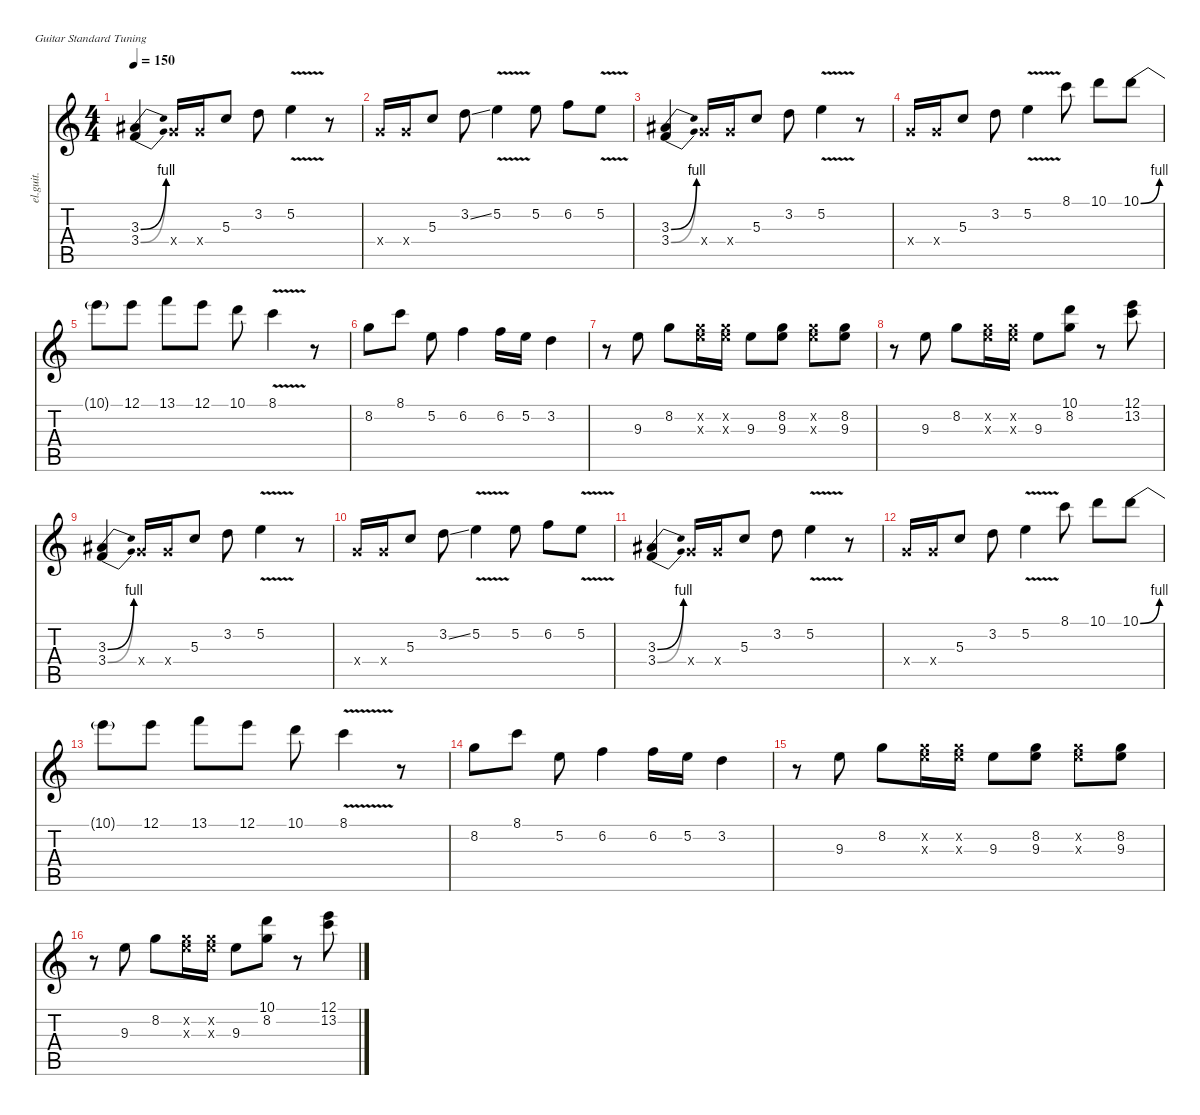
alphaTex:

\defaultSystemsLayout 4
\hideDynamics
\bracketExtendMode nobrackets
\track ("Clean Guitar" "el.guit.") {instrument electricguitarclean}
\staff {score tabs}
\tuning (E4 B3 G3 D3 A2 E2)
\ts (4 4)
\tempo 150
\clef g2
\ks c
(3.4{be (bend 0 0 15 4)} 3.3{be (bend 0 0 15 4) acc #}).4{dy mf instrument electricguitarclean beam Up} 5.4{x}.16{beam Up} 5.4{x}.16{beam Up} 5.3.8{beam Up} 3.2.8{beam Down} 5.2{v}.4{beam Down} r.8{beam Down} |
5.4{x}.16{beam Up} 5.4{x}.16{beam Up} 5.3.8{beam Up} 3.2{ss}.8{beam Down} 5.2{v}.4{beam Down} 5.2.8{beam Down} 6.2.8{beam Down} 5.2{v}.8{beam Down} |
(3.4{be (bend 0 0 15 4)} 3.3{be (bend 0 0 15 4) acc #}).4{beam Up} 5.4{x}.16{beam Up} 5.4{x}.16{beam Up} 5.3.8{beam Up} 3.2.8{beam Down} 5.2{v}.4{beam Down} r.8{beam Down} |
5.4{x}.16{beam Up} 5.4{x}.16{beam Up} 5.3.8{beam Up} 3.2.8{beam Down} 5.2{v}.4{beam Down} 8.1.8{beam Down} 10.1.8{beam Down} 10.1{be (bend 0 0 15 4)}.8{beam Down} |
10.1{t}.8{beam Down} 12.1.8{beam Down} 13.1.8{beam Down} 12.1.8{beam Down} 10.1.8{beam Down} 8.1{v}.4{beam Down} r.8{beam Down} |
8.2.8{beam Down} 8.1.8{beam Down} 5.2.8{beam Down} 6.2.4{beam Down} 6.2.16{beam Down} 5.2.16{beam Down} 3.2.4{beam Down} |
r.8{beam Down} 9.3.8{beam Down} 8.2.8{beam Down} (8.2{x} 9.3{x}).16{beam Down} (8.2{x} 9.3{x}).16{beam Down} 9.3.8{beam Down} (9.3 8.2).8{beam Down} (8.2{x} 9.3{x}).8{beam Down} (8.2 9.3).8{beam Down} |
r.8{beam Down} 9.3.8{beam Down} 8.2.8{beam Down} (8.2{x} 9.3{x}).16{beam Down} (8.2{x} 9.3{x}).16{beam Down} 9.3.8{beam Down} (8.2 10.1).8{beam Down} r.8{beam Down} (12.1 13.2).8{beam Down} |
(3.4{be (bend 0 0 15 4)} 3.3{be (bend 0 0 15 4) acc #}).4{beam Up} 5.4{x}.16{beam Up} 5.4{x}.16{beam Up} 5.3.8{beam Up} 3.2.8{beam Down} 5.2{v}.4{beam Down} r.8{beam Down} |
5.4{x}.16{beam Up} 5.4{x}.16{beam Up} 5.3.8{beam Up} 3.2{ss}.8{beam Down} 5.2{v}.4{beam Down} 5.2.8{beam Down} 6.2.8{beam Down} 5.2{v}.8{beam Down} |
(3.4{be (bend 0 0 15 4)} 3.3{be (bend 0 0 15 4) acc #}).4{beam Up} 5.4{x}.16{beam Up} 5.4{x}.16{beam Up} 5.3.8{beam Up} 3.2.8{beam Down} 5.2{v}.4{beam Down} r.8{beam Down} |
5.4{x}.16{beam Up} 5.4{x}.16{beam Up} 5.3.8{beam Up} 3.2.8{beam Down} 5.2{v}.4{beam Down} 8.1.8{beam Down} 10.1.8{beam Down} 10.1{be (bend 0 0 15 4)}.8{beam Down} |
10.1{t}.8{beam Down} 12.1.8{beam Down} 13.1.8{beam Down} 12.1.8{beam Down} 10.1.8{beam Down} 8.1{v}.4{beam Down} r.8{beam Down} |
8.2.8{beam Down} 8.1.8{beam Down} 5.2.8{beam Down} 6.2.4{beam Down} 6.2.16{beam Down} 5.2.16{beam Down} 3.2.4{beam Down} |
r.8{beam Down} 9.3.8{beam Down} 8.2.8{beam Down} (8.2{x} 9.3{x}).16{beam Down} (8.2{x} 9.3{x}).16{beam Down} 9.3.8{beam Down} (9.3 8.2).8{beam Down} (8.2{x} 9.3{x}).8{beam Down} (8.2 9.3).8{beam Down} |
r.8{beam Down} 9.3.8{beam Down} 8.2.8{beam Down} (8.2{x} 9.3{x}).16{beam Down} (8.2{x} 9.3{x}).16{beam Down} 9.3.8{beam Down} (8.2 10.1).8{beam Down} r.8{beam Down} (12.1 13.2).8{beam Down}
